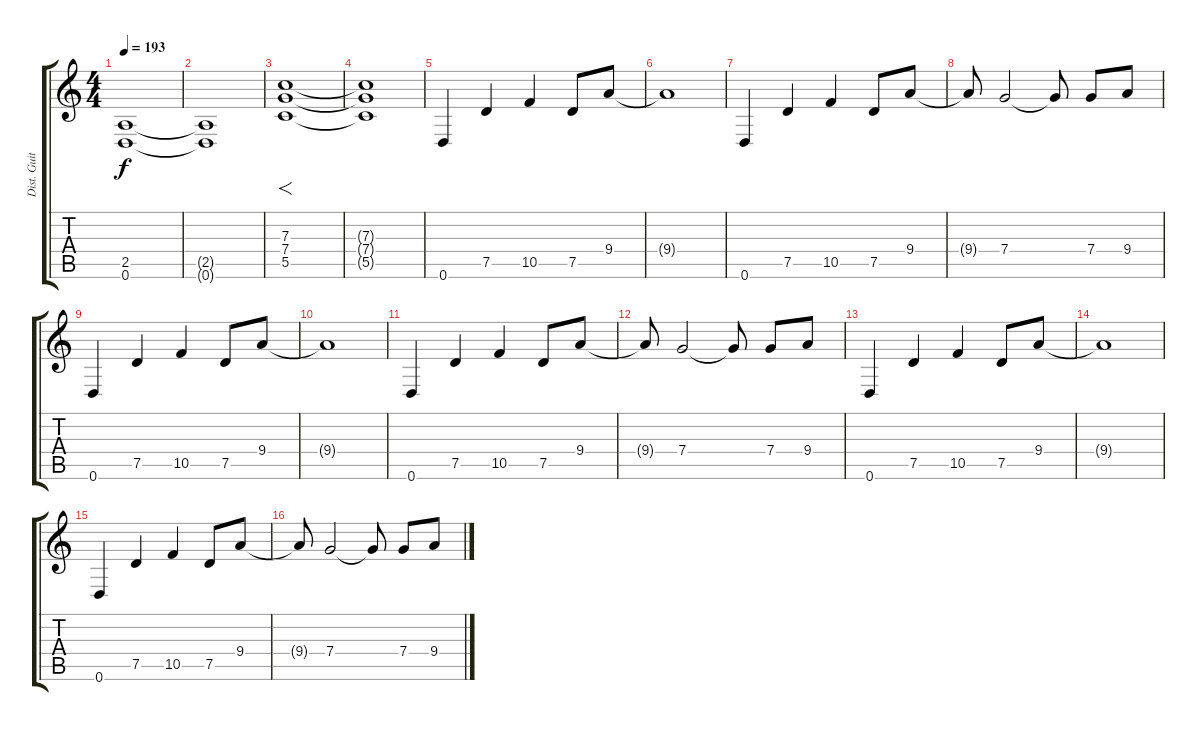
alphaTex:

\track ("Dist. Guitar I" "Dist. Guit") {instrument distortionguitar}
\staff {score tabs}
\tuning (D4 A3 F3 C3 G2 D2) {hide}
\ts (4 4)
\tempo 193
\clef g2
\ks c
(2.5{t} 0.6{t}).1{dy f} |
(2.5{t} 0.6{t}).1 |
(7.3 7.4 5.5).1{f} |
(7.3{t} 7.4{t} 5.5{t}).1 |
0.6.4 7.5.4 10.5.4 7.5.8 9.4.8 |
9.4{t}.1 |
0.6.4 7.5.4 10.5.4 7.5.8 9.4.8 |
9.4{t}.8 7.4.2 7.4{t}.8 7.4.8 9.4.8 |
0.6.4 7.5.4 10.5.4 7.5.8 9.4.8 |
9.4{t}.1 |
0.6.4 7.5.4 10.5.4 7.5.8 9.4.8 |
9.4{t}.8 7.4.2 7.4{t}.8 7.4.8 9.4.8 |
0.6.4 7.5.4 10.5.4 7.5.8 9.4.8 |
9.4{t}.1 |
0.6.4 7.5.4 10.5.4 7.5.8 9.4.8 |
9.4{t}.8 7.4.2 7.4{t}.8 7.4.8 9.4.8
